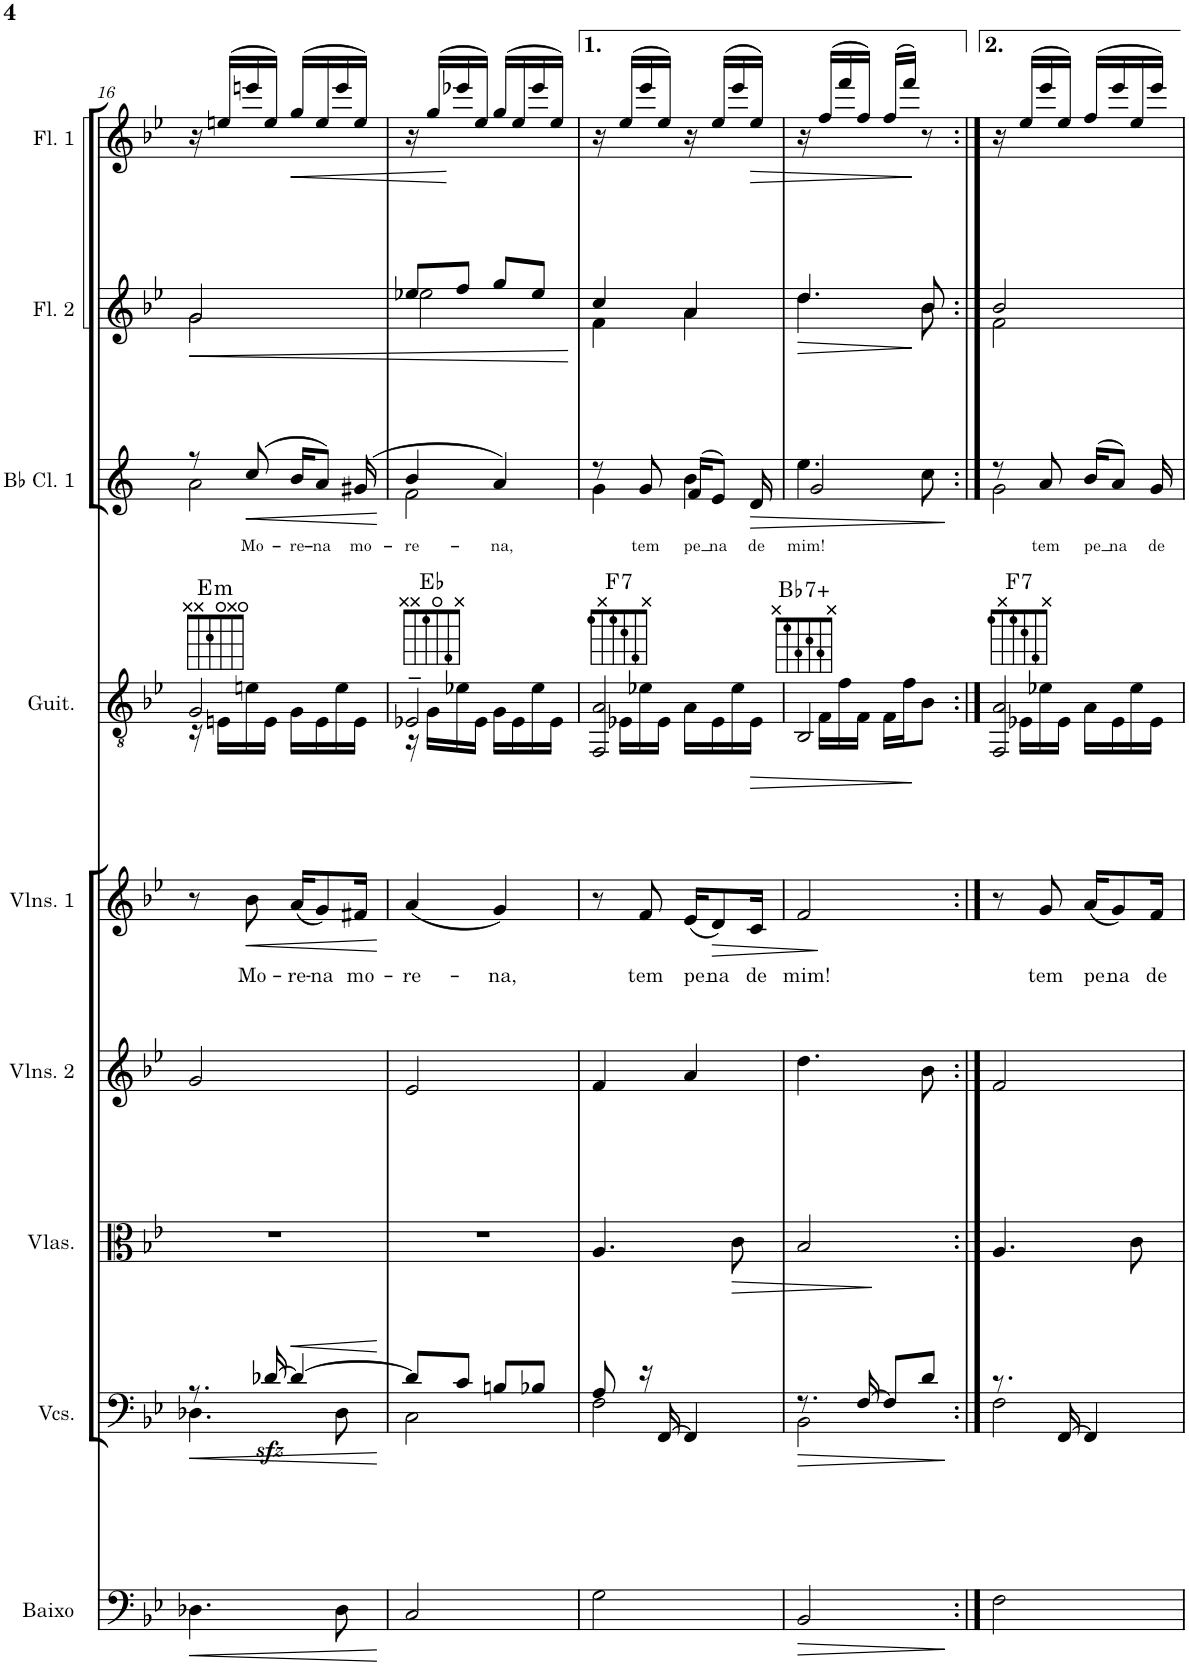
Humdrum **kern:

**kern	**dynam	**kern	**dynam	**kern	**dynam	**kern	**kern	**text	**dynam	**kern	**dynam	**harte	**kern	**text	**dynam	**kern	**dynam	**kern	**dynam
*part9	*part9	*part8	*part8	*part7	*part7	*part6	*part5	*part5	*part5	*part4	*part4	*part4	*part3	*part3	*part3	*part2	*part2	*part1	*part1
*staff9	*staff9	*staff8	*staff8	*staff7	*staff7	*staff6	*staff5	*staff5	*staff5	*staff4	*staff4	*	*staff3	*staff3	*staff3	*staff2	*staff2	*staff1	*staff1
*I"Baixo Acústico	*	*I"Violoncellos	*	*I"Violas	*	*I"Violins 2	*I"Violins 1	*	*	*I"Guitarra Clássica	*	*	*I"Bb Clarinet 1	*	*	*I"Flute 2	*	*I"Flute 1	*
*I'Baixo	*	*I'Vcs.	*	*I'Vlas.	*	*I'Vlns. 2	*I'Vlns. 1	*	*	*I'Guit.	*	*	*I'Bb Cl. 1	*	*	*I'Fl. 2	*	*I'Fl. 1	*
!!LO:PB:g=z
*clefF4	*	*clefF4	*	*clefC3	*	*clefG2	*clefG2	*	*	*clefGv2	*	*	*clefG2	*	*	*clefG2	*	*clefG2	*
*Trd7c12	*	*	*	*	*	*	*	*	*	*	*	*	*Trd1c2	*	*	*	*	*	*
*k[b-e-]	*	*k[b-e-]	*	*k[b-e-]	*	*k[b-e-]	*k[b-e-]	*	*	*k[b-e-]	*	*	*k[]	*	*	*k[b-e-]	*	*k[b-e-]	*
*M2/4	*	*M2/4	*	*M2/4	*	*M2/4	*M2/4	*	*	*M2/4	*	*	*M2/4	*	*	*M2/4	*	*M2/4	*
=16	=16	=16	=16	=16	=16	=16	=16	=16	=16	=16	=16	=16	=16	=16	=16	=16	=16	=16	=16
!	!LO:HP:b	!	!LO:HP:b	!	!	!	!	!	!	!	!	!LO:H:kt=m	!	!	!	!	!LO:HP:b	!	!
*	*	*^	*	*	*	*	*	*	*	*^	*	*	*^	*	*	*^	*	*	*
4.D-X\	<	8.r	4.D-X\	<	2r	.	2g/	8r	.	.	2G/	16r	.	E:min	8r	2a\	.	.	2g/	2g\	<	16r	.
.	.	.	.	.	.	.	.	.	.	.	.	16En\LL	.	.	.	.	.	.	.	.	.	(>16een/LL	.
!	!	!	!	!	!	!	!	!	!LO:LY:b	!LO:HP:b	!	!	!	!	!	!	!LO:LY:b	!LO:HP:b	!	!	!	!	!
.	.	.	.	.	.	.	.	8b-\	Mo-	<	.	16en\	.	.	(>8cc/	.	Mo-	<	.	.	.	16eeen/	.
!	!	!	!	!LO:DY:b	!	!	!	!	!	!	!	!	!	!	!	!	!	!	!	!	!	!	!
.	.	[16d-X/	.	sfz	.	.	.	.	.	.	.	16E\JJ	.	.	.	.	.	.	.	.	.	16ee/JJ)	.
!	!	!	!	!LO:HP:b	!	!	!	!	!LO:LY:b	!	!	!	!	!	!	!	!LO:LY:b	!	!	!	!	!	!LO:HP:b
.	.	4d-/_	.	<	.	.	.	(16a/KL	-re-	.	.	16G\LL	.	.	16b/KL	.	-re-	.	.	.	.	(>16gg/LL	<
!	!	!	!	!	!	!	!	!	!LO:LY:b	!	!	!	!	!	!	!	!LO:LY:b	!	!	!	!	!	!
.	.	.	.	.	.	.	.	8g/)	-na	.	.	16E\	.	.	8a/J)	.	-na	.	.	.	.	16ee/	.
8D-\	.	.	8D-\	.	.	.	.	.	.	.	.	16e\	.	.	.	.	.	.	.	.	.	16eee/	.
!	!	!	!	!	!	!	!	!	!LO:LY:b	!	!	!	!	!	!	!	!LO:LY:b	!	!	!	!	!	!
.	.	.	.	.	.	.	.	16f#X/Jk	mo-	.	.	16E\JJ	.	.	(>16g#X/	.	mo-	.	.	.	.	16ee/JJ)	.
*	*	*	*	*	*	*	*	*	*	*	*v	*v	*	*	*	*	*	*	*v	*v	*	*	*
*	*	*v	*v	*	*	*	*	*	*	*	*	*	*	*v	*v	*	*	*	*	*	*
.	[	.	[ [	.	.	.	.	.	[	.	.	.	.	.	[	.	.	.	.
=17	=17	=17	=17	=17	=17	=17	=17	=17	=17	=17	=17	=17	=17	=17	=17	=17	=17	=17	=17
*	*	*^	*	*	*	*	*	*	*	*	*	*	*	*	*	*	*	*	*
!	!	!	!	!	!	!	!	!	!LO:LY:b	!	!	!	!	!	!LO:LY:b	!	!	!	!	!
*	*	*	*	*	*	*	*	*	*	*	*^	*	*	*^	*	*	*^	*	*	*
2C/	.	8d-/L]	2C\	.	2r	.	2e-/	(4a/	-re-	.	2E-X~/	16r	.	Eb:maj	4b/	2f\	-re-	.	8ee-X/L	2ee-\	.	16r	.
.	.	.	.	.	.	.	.	.	.	.	.	16G\LL	.	.	.	.	.	.	.	.	.	(>16gg/LL	.
.	.	8c/J	.	.	.	.	.	.	.	.	.	16e-X\	.	.	.	.	.	.	8ff/J	.	.	16eee-X/	[
.	.	.	.	.	.	.	.	.	.	.	.	16E-\JJ	.	.	.	.	.	.	.	.	.	16ee-/JJ)	.
!	!	!	!	!	!	!	!	!	!LO:LY:b	!	!	!	!	!	!	!	!LO:LY:b	!	!	!	!	!	!
.	.	8Bn/L	.	.	.	.	.	4g/)	-na,	.	.	16G\LL	.	.	4a/)	.	-na,	.	8gg/L	.	.	(>16gg/LL	.
.	.	.	.	.	.	.	.	.	.	.	.	16E-\	.	.	.	.	.	.	.	.	.	16ee-/	.
.	.	8B-X/J	.	.	.	.	.	.	.	.	.	16e-\	.	.	.	.	.	.	8ee-/J	.	.	16eee-/	.
.	.	.	.	.	.	.	.	.	.	.	.	16E-\JJ	.	.	.	.	.	.	.	.	.	16ee-/JJ)	.
*	*	*	*	*	*	*	*	*	*	*	*v	*v	*	*	*	*	*	*	*v	*v	*	*	*
*	*	*v	*v	*	*	*	*	*	*	*	*	*	*	*v	*v	*	*	*	*	*	*
.	.	.	.	.	.	.	.	.	.	.	.	.	.	.	.	.	[	.	.
=18	=18	=18	=18	=18	=18	=18	=18	=18	=18	=18	=18	=18	=18	=18	=18	=18	=18	=18	=18
*	*	*^	*	*	*	*	*	*	*	*^	*	*	*^	*	*	*^	*	*	*
!	!	!	!	!	!	!	!	!	!	!	!	!	!	!LO:H:kt=7	!	!	!	!	!	!	!	!	!
2G\	.	8A/	2F\	.	4.A/	.	4f/	8r	.	.	2FF/ 2A/	16ryy	.	F:7	8r	4g\	.	.	4cc/	4f\	.	16r	.
.	.	.	.	.	.	.	.	.	.	.	.	16E-X\LL	.	.	.	.	.	.	.	.	.	(>16ee-/LL	.
!	!	!	!	!	!	!	!	!	!LO:LY:b	!	!	!	!	!	!	!	!LO:LY:b	!	!	!	!	!	!
.	.	16r	.	.	.	.	.	8f/	tem	.	.	16e-X\	.	.	8g/	.	tem	.	.	.	.	16eee-/	.
.	.	[16FF/	.	.	.	.	.	.	.	.	.	16E-\JJ	.	.	.	.	.	.	.	.	.	16ee-/JJ)	.
!	!	!	!	!	!	!	!	!	!LO:LY:b	!	!	!	!	!	!	!	!LO:LY:b	!	!	!	!	!	!
.	.	4FF/]	.	.	.	.	4a/	(16e-/KL	pe	.	.	16A\LL	.	.	(>16f/KL	4b\	pe	.	4a/	4a\	.	16r	.
!	!	!	!	!	!	!	!	!	!LO:LY:b	!LO:HP:b	!	!	!	!	!	!	!LO:LY:b	!	!	!	!	!	!
.	.	.	.	.	.	.	.	8d/)	na	>	.	16E-\	.	.	8e/J)	.	na	.	.	.	.	(>16ee-/LL	.
!	!	!	!	!	!	!LO:HP:b	!	!	!	!	!	!	!	!	!	!	!	!	!	!	!	!	!
.	.	.	.	.	8c\	>	.	.	.	.	.	16e-\	.	.	.	.	.	.	.	.	.	16eee-/	.
!	!	!	!	!	!	!	!	!	!LO:LY:b	!	!	!	!LO:HP:b	!	!	!	!LO:LY:b	!LO:HP:b	!	!	!	!	!LO:HP:b
.	.	.	.	.	.	.	.	16c/Jk	de	.	.	16E-\JJ	>	.	16d/	.	de	>	.	.	.	16ee-/JJ)	>
=19	=19	=19	=19	=19	=19	=19	=19	=19	=19	=19	=19	=19	=19	=19	=19	=19	=19	=19	=19	=19	=19	=19	=19
!	!LO:HP:b	!	!	!LO:HP:b	!	!	!	!	!LO:LY:b	!	!	!	!	!LO:H:kt=7+	!	!	!LO:LY:b	!	!	!	!LO:HP:b	!	!
2BB-/	>	8.r	2BB-\	>	2B-/	.	4.dd\	2f/	mim!	.	2BB-/	16ryy	.	Bb:aug(b7)	2g/	4.ee\	mim!	.	4.dd/	4.dd\	>	16r	.
.	.	.	.	.	.	.	.	.	.	.	.	16F\LL	.	.	.	.	.	.	.	.	.	(>16ff/LL	.
.	.	.	.	.	.	.	.	.	.	.	.	16f\	.	.	.	.	.	.	.	.	.	16fff/	.
.	.	[16F/	.	.	.	.	.	.	.	.	.	16F\JJ	.	.	.	.	.	.	.	.	.	16ff/JJ)	.
.	.	8F/L]	.	.	.	.	.	.	.	.	.	16F\LL	.	.	.	.	.	.	.	.	.	(>16ff/LL	.
.	.	.	.	.	.	.	.	.	.	.	.	16f\J	.	.	.	.	.	.	.	.	.	16fff/JJ)	.
.	.	8d/J	.	.	.	.	8b-\	.	.	.	.	8B-\J	]	.	.	8cc\	.	.	8b-/	8b-\	]	8r	]
*	*	*	*	*	*	*	*	*	*	*	*v	*v	*	*	*	*	*	*	*v	*v	*	*	*
*	*	*v	*v	*	*	*	*	*	*	*	*	*	*	*v	*v	*	*	*	*	*	*
.	]	.	]	.	]	.	.	.	]	.	.	.	.	.	]	.	.	.	.
=20:|!	=20:|!	=20:|!	=20:|!	=20:|!	=20:|!	=20:|!	=20:|!	=20:|!	=20:|!	=20:|!	=20:|!	=20:|!	=20:|!	=20:|!	=20:|!	=20:|!	=20:|!	=20:|!	=20:|!
*	*	*^	*	*	*	*	*	*	*	*^	*	*	*^	*	*	*^	*	*	*
!	!	!	!	!	!	!	!	!	!	!	!	!	!	!LO:H:kt=7	!	!	!	!	!	!	!	!	!
2F\	.	8.r	2F\	.	4.A/	.	2f/	8r	.	.	2FF/ 2A/	16ryy	.	F:7	8r	2g\	.	.	2b-/	2f\	.	16r	.
.	.	.	.	.	.	.	.	.	.	.	.	16E-X\LL	.	.	.	.	.	.	.	.	.	(>16ee-/LL	.
!	!	!	!	!	!	!	!	!	!LO:LY:b	!	!	!	!	!	!	!	!LO:LY:b	!	!	!	!	!	!
.	.	.	.	.	.	.	.	8g/	tem	.	.	16e-X\	.	.	8a/	.	tem	.	.	.	.	16eee-/	.
.	.	[16FF/	.	.	.	.	.	.	.	.	.	16E-\JJ	.	.	.	.	.	.	.	.	.	16ee-/JJ)	.
!	!	!	!	!	!	!	!	!	!LO:LY:b	!	!	!	!	!	!	!	!LO:LY:b	!	!	!	!	!	!
.	.	4FF/]	.	.	.	.	.	(16a/KL	pe	.	.	16A\LL	.	.	(>16b/KL	.	pe	.	.	.	.	(>16ff/LL	.
!	!	!	!	!	!	!	!	!	!LO:LY:b	!	!	!	!	!	!	!	!LO:LY:b	!	!	!	!	!	!
.	.	.	.	.	.	.	.	8g/)	na	.	.	16E-\	.	.	8a/J)	.	na	.	.	.	.	16eee-/	.
.	.	.	.	.	8c\	.	.	.	.	.	.	16e-\	.	.	.	.	.	.	.	.	.	16ee-/	.
!	!	!	!	!	!	!	!	!	!LO:LY:b	!	!	!	!	!	!	!	!LO:LY:b	!	!	!	!	!	!
.	.	.	.	.	.	.	.	16f/Jk	de	.	.	16E-\JJ	.	.	16g/	.	de	.	.	.	.	16eee-/JJ)	.
*	*	*	*	*	*	*	*	*	*	*	*v	*v	*	*	*	*	*	*	*v	*v	*	*	*
*	*	*v	*v	*	*	*	*	*	*	*	*	*	*	*v	*v	*	*	*	*	*	*
=	=	=	=	=	=	=	=	=	=	=	=	=	=	=	=	=	=	=	=
*-	*-	*-	*-	*-	*-	*-	*-	*-	*-	*-	*-	*-	*-	*-	*-	*-	*-	*-	*-
